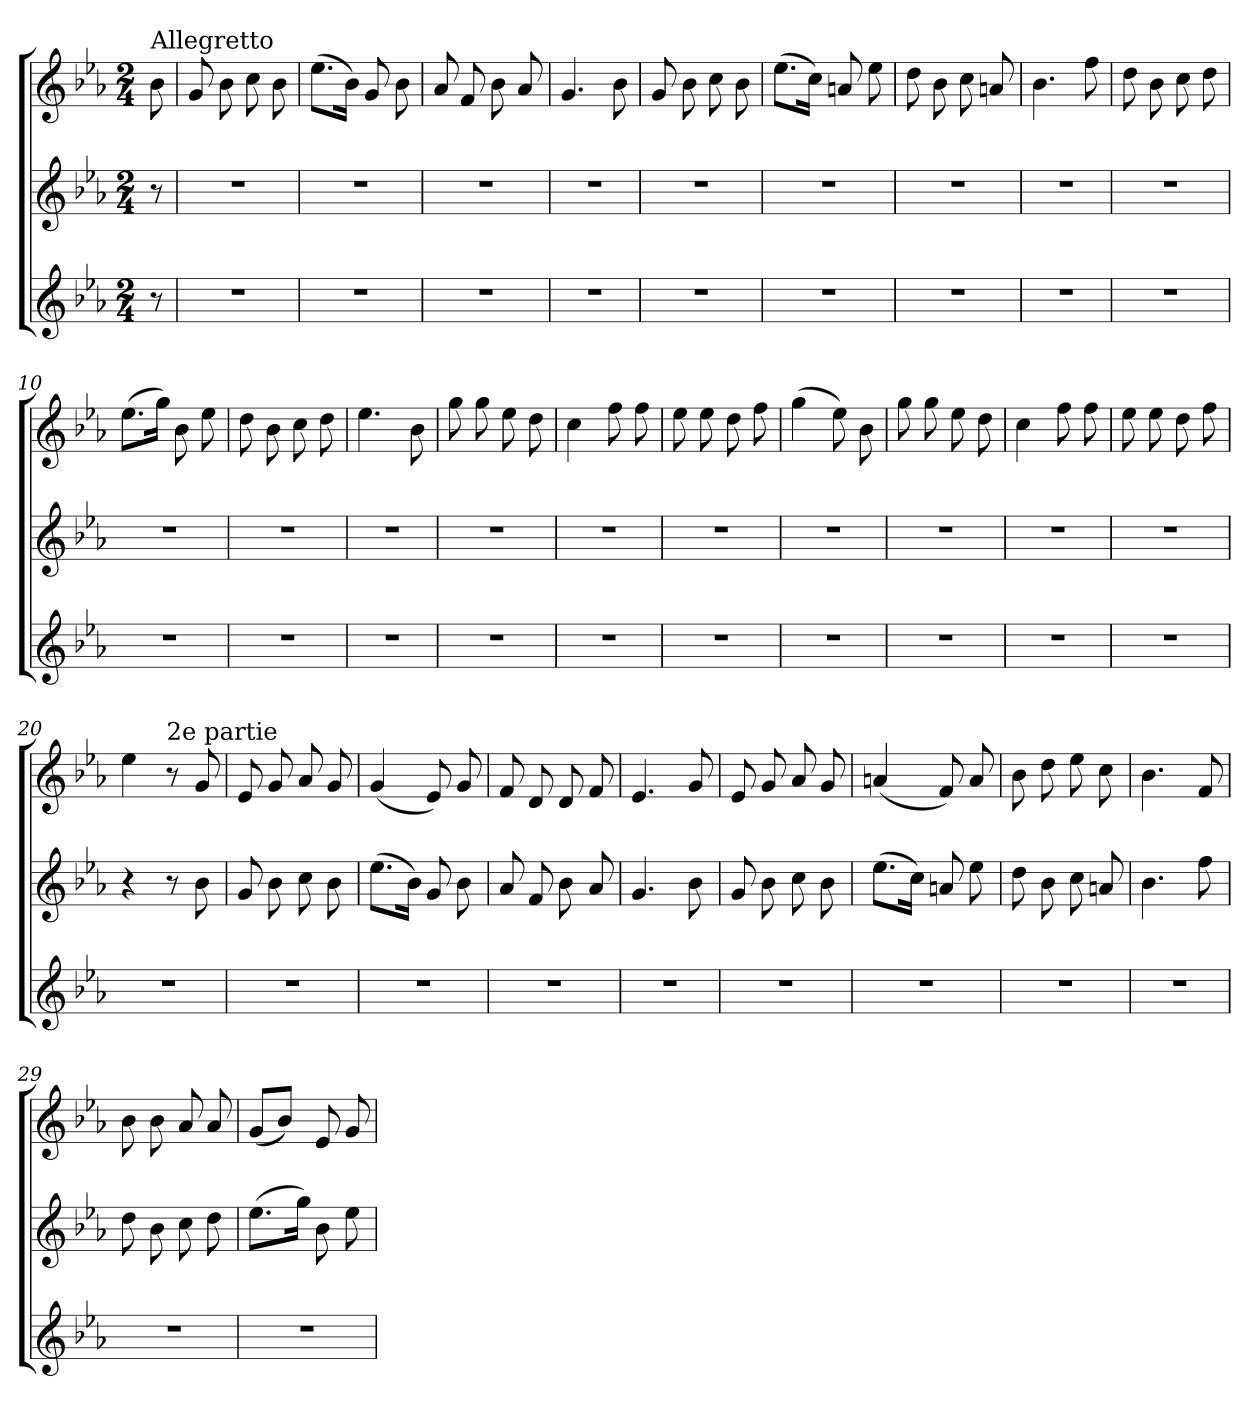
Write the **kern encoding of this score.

**kern	**kern	**kern
*part3	*part2	*part1
*staff3	*staff2	*staff1
*clefG2	*clefG2	*clefG2
*k[b-e-a-]	*k[b-e-a-]	*k[b-e-a-]
*E-:	*E-:	*E-:
*M2/4	*M2/4	*M2/4
=	=	=
!	!	!LO:TX:a:t=Allegretto
8r	8r	8b-\
=1	=1	=1
2r	2r	8g/
.	.	8b-\
.	.	8cc\
.	.	8b-\
=2	=2	=2
2r	2r	(>8.ee-\L
.	.	16b-\Jk)
.	.	8g/
.	.	8b-\
=3	=3	=3
2r	2r	8a-/
.	.	8f/
.	.	8b-\
.	.	8a-/
=4	=4	=4
2r	2r	4.g/
.	.	8b-\
=5	=5	=5
2r	2r	8g/
.	.	8b-\
.	.	8cc\
.	.	8b-\
=6	=6	=6
2r	2r	(>8.ee-\L
.	.	16cc\Jk)
.	.	8an/
.	.	8ee-\
=7	=7	=7
2r	2r	8dd\
.	.	8b-\
.	.	8cc\
.	.	8an/
!!LO:LB:g=z
=8	=8	=8
2r	2r	4.b-\
.	.	8ff\
=9	=9	=9
2r	2r	8dd\
.	.	8b-\
.	.	8cc\
.	.	8dd\
=10	=10	=10
2r	2r	(>8.ee-\L
.	.	16gg\Jk)
.	.	8b-\
.	.	8ee-\
=11	=11	=11
2r	2r	8dd\
.	.	8b-\
.	.	8cc\
.	.	8dd\
=12	=12	=12
2r	2r	4.ee-\
.	.	8b-\
=13	=13	=13
2r	2r	8gg\
.	.	8gg\
.	.	8ee-\
.	.	8dd\
=14	=14	=14
2r	2r	4cc\
.	.	8ff\
.	.	8ff\
=15	=15	=15
2r	2r	8ee-\
.	.	8ee-\
.	.	8dd\
.	.	8ff\
=16	=16	=16
2r	2r	(>4gg\
.	.	8ee-\)
.	.	8b-\
=17	=17	=17
2r	2r	8gg\
.	.	8gg\
.	.	8ee-\
.	.	8dd\
!!LO:PB:g=z
=18	=18	=18
2r	2r	4cc\
.	.	8ff\
.	.	8ff\
=19	=19	=19
2r	2r	8ee-\
.	.	8ee-\
.	.	8dd\
.	.	8ff\
=20	=20	=20
2r	4r	4ee-\
!	!	!LO:TX:a:t=2e partie
.	8r	8r
.	8b-\	8g/
=21	=21	=21
2r	8g/	8e-/
.	8b-\	8g/
.	8cc\	8a-/
.	8b-\	8g/
=22	=22	=22
2r	(>8.ee-\L	(<4g/
.	16b-\Jk)	.
.	8g/	8e-/)
.	8b-\	8g/
=23	=23	=23
2r	8a-/	8f/
.	8f/	8d/
.	8b-\	8d/
.	8a-/	8f/
=24	=24	=24
2r	4.g/	4.e-/
.	8b-\	8g/
=25	=25	=25
2r	8g/	8e-/
.	8b-\	8g/
.	8cc\	8a-/
.	8b-\	8g/
!!LO:LB:g=z
=26	=26	=26
2r	(>8.ee-\L	(<4an/
.	16cc\Jk)	.
.	8an/	8f/)
.	8ee-\	8a/
=27	=27	=27
2r	8dd\	8b-\
.	8b-\	8dd\
.	8cc\	8ee-\
.	8an/	8cc\
=28	=28	=28
2r	4.b-\	4.b-\
.	8ff\	8f/
=29	=29	=29
2r	8dd\	8b-\
.	8b-\	8b-\
.	8cc\	8a-/
.	8dd\	8a-/
=30	=30	=30
2r	(>8.ee-\L	(<8g/L
.	.	8b-/J)
.	16gg\Jk)	.
.	8b-\	8e-/
.	8ee-\	8g/
=	=	=
*-	*-	*-
